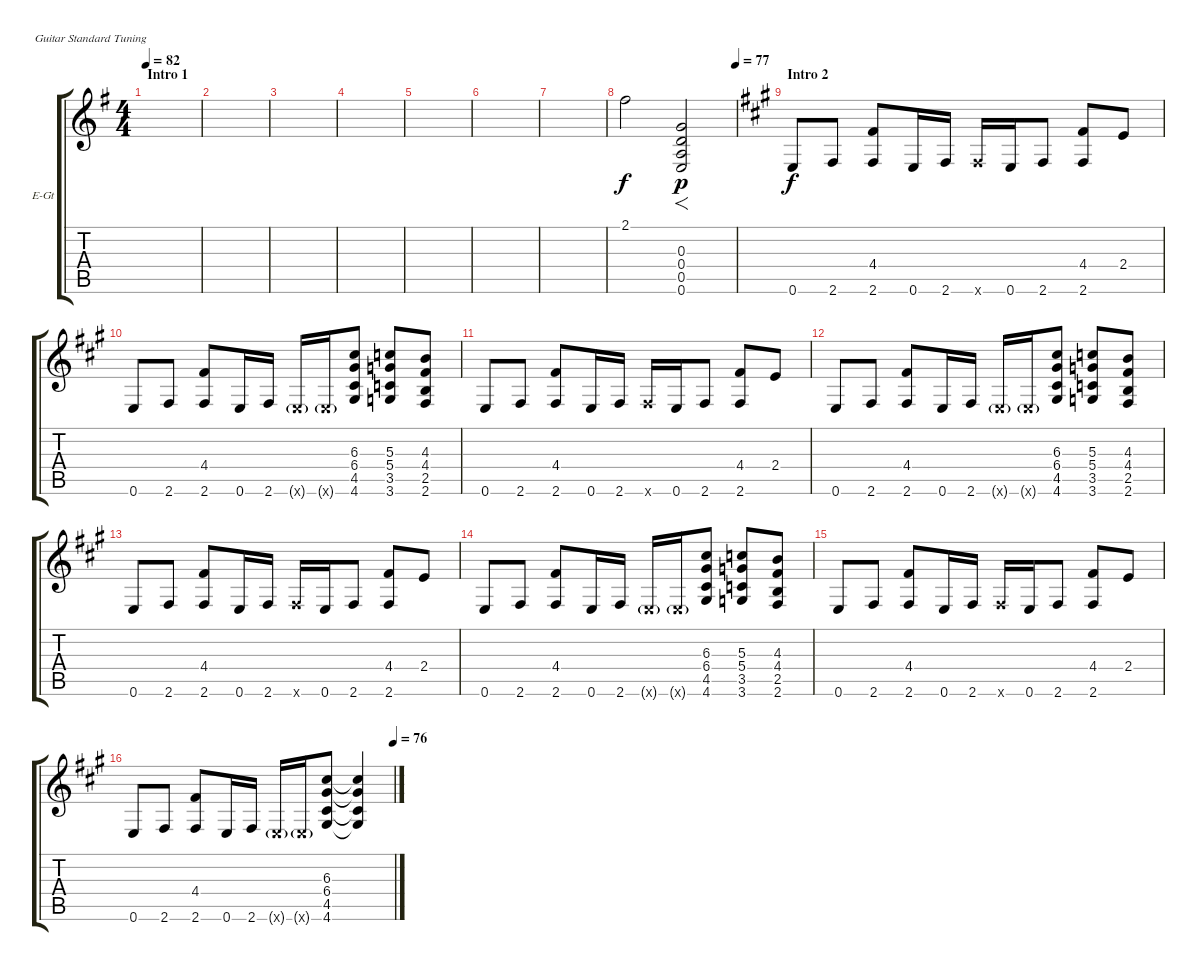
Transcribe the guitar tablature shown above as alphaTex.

\defaultSystemsLayout 4
\bracketExtendMode groupsimilarinstruments
\firstSystemTrackNameOrientation horizontal
\otherSystemsTrackNameOrientation horizontal
\track ("Lead Guitar 2" "E-Gt") {instrument distortionguitar}
\staff {score tabs}
\tuning (E4 B3 G3 D3 A2 E2)
\ts (4 4)
\section ("" "Intro 1")
\tempo 82
\clef g2
\scale
0.485477
\ks eminor
|
\scale
0.257261 |
\scale
0.257261 |
\scale
0.333333 |
\scale
0.333333 |
\scale
0.333333 |
\scale
0.333333 |
\tempo (77 1)
\scale
0.333333 2.1.2 (0.6 0.5 0.4 0.3).2{f dy p} |
\section ("" "Intro 2")
\scale
0.333333
\ks f#minor
0.6.8{dy f} 2.6.8 (4.4 2.6).8 0.6.16 2.6.16 2.6{x}.16 0.6.16 2.6.8 (4.4 2.6).8 2.4.8 |
\scale
0.333333 0.6.8 2.6.8 (4.4 2.6).8 0.6.16 2.6.16 0.6{g x}.16 0.6{g x}.16 (4.6 4.5 6.4 6.3).8 (3.6 3.5 5.4 5.3).8 (2.6 2.5 4.4 4.3).8 |
\scale
0.333333 0.6.8 2.6.8 (4.4 2.6).8 0.6.16 2.6.16 2.6{x}.16 0.6.16 2.6.8 (4.4 2.6).8 2.4.8 |
\scale
0.333333 0.6.8 2.6.8 (4.4 2.6).8 0.6.16 2.6.16 0.6{g x}.16 0.6{g x}.16 (4.6 4.5 6.4 6.3).8 (3.6 3.5 5.4 5.3).8 (2.6 2.5 4.4 4.3).8 |
\scale
0.333333 0.6.8 2.6.8 (4.4 2.6).8 0.6.16 2.6.16 2.6{x}.16 0.6.16 2.6.8 (4.4 2.6).8 2.4.8 |
\scale
0.333333 0.6.8 2.6.8 (4.4 2.6).8 0.6.16 2.6.16 0.6{g x}.16 0.6{g x}.16 (4.6 4.5 6.4 6.3).8 (3.6 3.5 5.4 5.3).8 (2.6 2.5 4.4 4.3).8 |
\scale
0.333333 0.6.8 2.6.8 (4.4 2.6).8 0.6.16 2.6.16 2.6{x}.16 0.6.16 2.6.8 (4.4 2.6).8 2.4.8 |
\tempo (76 1)
\scale
0.333333 0.6.8 2.6.8 (4.4 2.6).8 0.6.16 2.6.16 0.6{g x}.16 0.6{g x}.16 (4.6 4.5 6.4 6.3).8 (4.6{t} 4.5{t} 6.4{t} 6.3{t}).4
